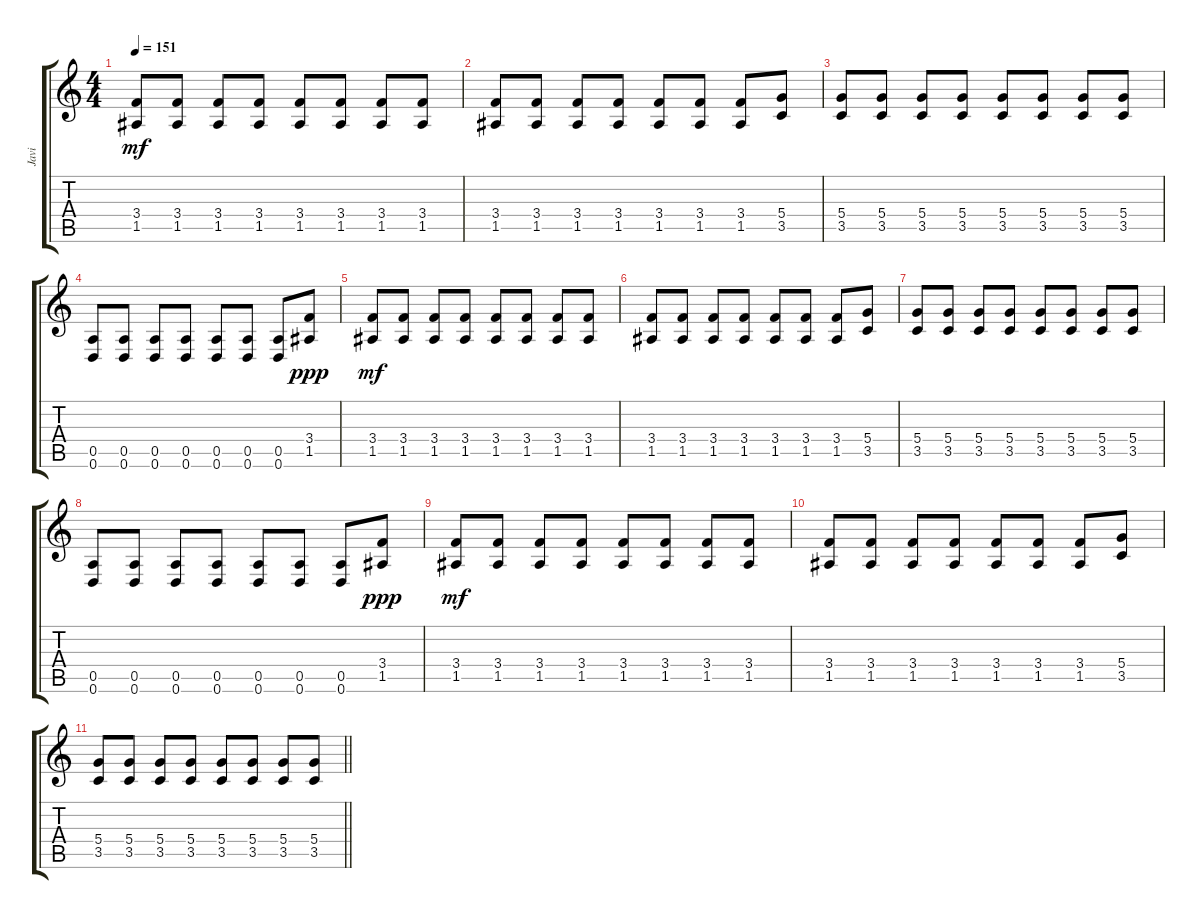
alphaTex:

\track ("Javi" "Javi") {instrument overdrivenguitar}
\staff {score tabs}
\tuning (E4 B3 G3 D3 A2 D2) {hide}
\ts (4 4)
\tempo 151
\clef g2
\ks c
(3.4 1.5).8{dy mf} (3.4 1.5).8 (3.4 1.5).8 (3.4 1.5).8 (3.4 1.5).8 (3.4 1.5).8 (3.4 1.5).8 (3.4 1.5).8 |
(3.4 1.5).8 (3.4 1.5).8 (3.4 1.5).8 (3.4 1.5).8 (3.4 1.5).8 (3.4 1.5).8 (3.4 1.5).8 (5.4 3.5).8 |
(5.4 3.5).8 (5.4 3.5).8 (5.4 3.5).8 (5.4 3.5).8 (5.4 3.5).8 (5.4 3.5).8 (5.4 3.5).8 (5.4 3.5).8 |
(0.5 0.6).8 (0.5 0.6).8 (0.5 0.6).8 (0.5 0.6).8 (0.5 0.6).8 (0.5 0.6).8 (0.5 0.6).8 (3.4 1.5).8{dy ppp} |
(3.4 1.5).8{dy mf} (3.4 1.5).8 (3.4 1.5).8 (3.4 1.5).8 (3.4 1.5).8 (3.4 1.5).8 (3.4 1.5).8 (3.4 1.5).8 |
(3.4 1.5).8 (3.4 1.5).8 (3.4 1.5).8 (3.4 1.5).8 (3.4 1.5).8 (3.4 1.5).8 (3.4 1.5).8 (5.4 3.5).8 |
(5.4 3.5).8 (5.4 3.5).8 (5.4 3.5).8 (5.4 3.5).8 (5.4 3.5).8 (5.4 3.5).8 (5.4 3.5).8 (5.4 3.5).8 |
(0.5 0.6).8 (0.5 0.6).8 (0.5 0.6).8 (0.5 0.6).8 (0.5 0.6).8 (0.5 0.6).8 (0.5 0.6).8 (3.4 1.5).8{dy ppp} |
(3.4 1.5).8{dy mf} (3.4 1.5).8 (3.4 1.5).8 (3.4 1.5).8 (3.4 1.5).8 (3.4 1.5).8 (3.4 1.5).8 (3.4 1.5).8 |
(3.4 1.5).8 (3.4 1.5).8 (3.4 1.5).8 (3.4 1.5).8 (3.4 1.5).8 (3.4 1.5).8 (3.4 1.5).8 (5.4 3.5).8 |
\barLineRight lightlight
(5.4 3.5).8 (5.4 3.5).8 (5.4 3.5).8 (5.4 3.5).8 (5.4 3.5).8 (5.4 3.5).8 (5.4 3.5).8 (5.4 3.5).8
